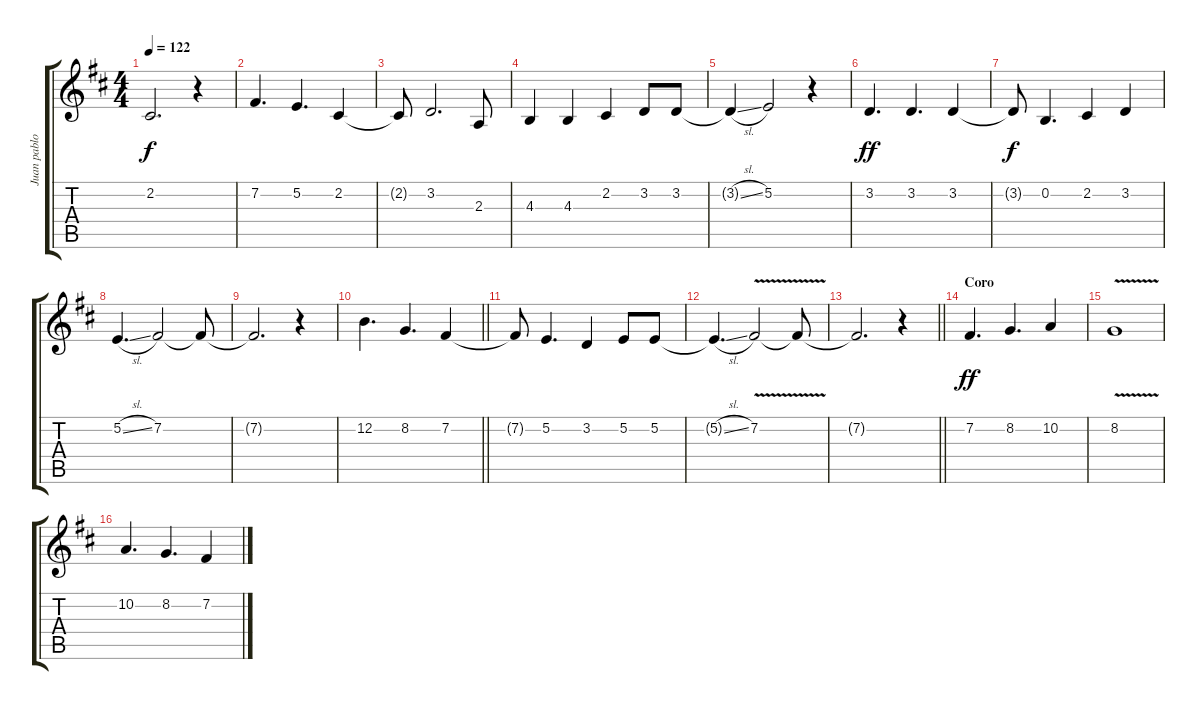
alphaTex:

\track ("Juan pablo Giron" "Juan pablo") {instrument tenorsax}
\staff {score tabs}
\tuning (E4 B3 G3 D3 A2 E2) {hide}
\ts (4 4)
\tempo 122
\clef g2
\ks d
2.2{t}.2{d dy f} r.4 |
7.2.4{d} 5.2.4{d} 2.2.4 |
2.2{t}.8 3.2.2{d} 2.3.8 |
4.3.4 4.3.4 2.2.4 3.2.8 3.2.8 |
3.2{sl t}.4 5.2.2 r.4 |
3.2.4{d dy ff} 3.2.4{d} 3.2.4 |
3.2{t}.8{dy f} 0.2.4{d} 2.2.4 3.2.4 |
5.2{sl}.4{d} 7.2.2 7.2{t}.8 |
7.2{t}.2{d} r.4 |
\barLineRight lightlight
12.2.4{d} 8.2.4{d} 7.2.4 |
7.2{t}.8 5.2.4{d} 3.2.4 5.2.8 5.2.8 |
5.2{sl t}.4{d} 7.2{v}.2 7.2{t}.8 |
\barLineRight lightlight
7.2{t}.2{d} r.4 |
\section ("" "Coro")
7.2.4{d dy ff volume 15} 8.2.4{d} 10.2.4 |
8.2{v}.1 |
10.2.4{d} 8.2.4{d} 7.2.4
